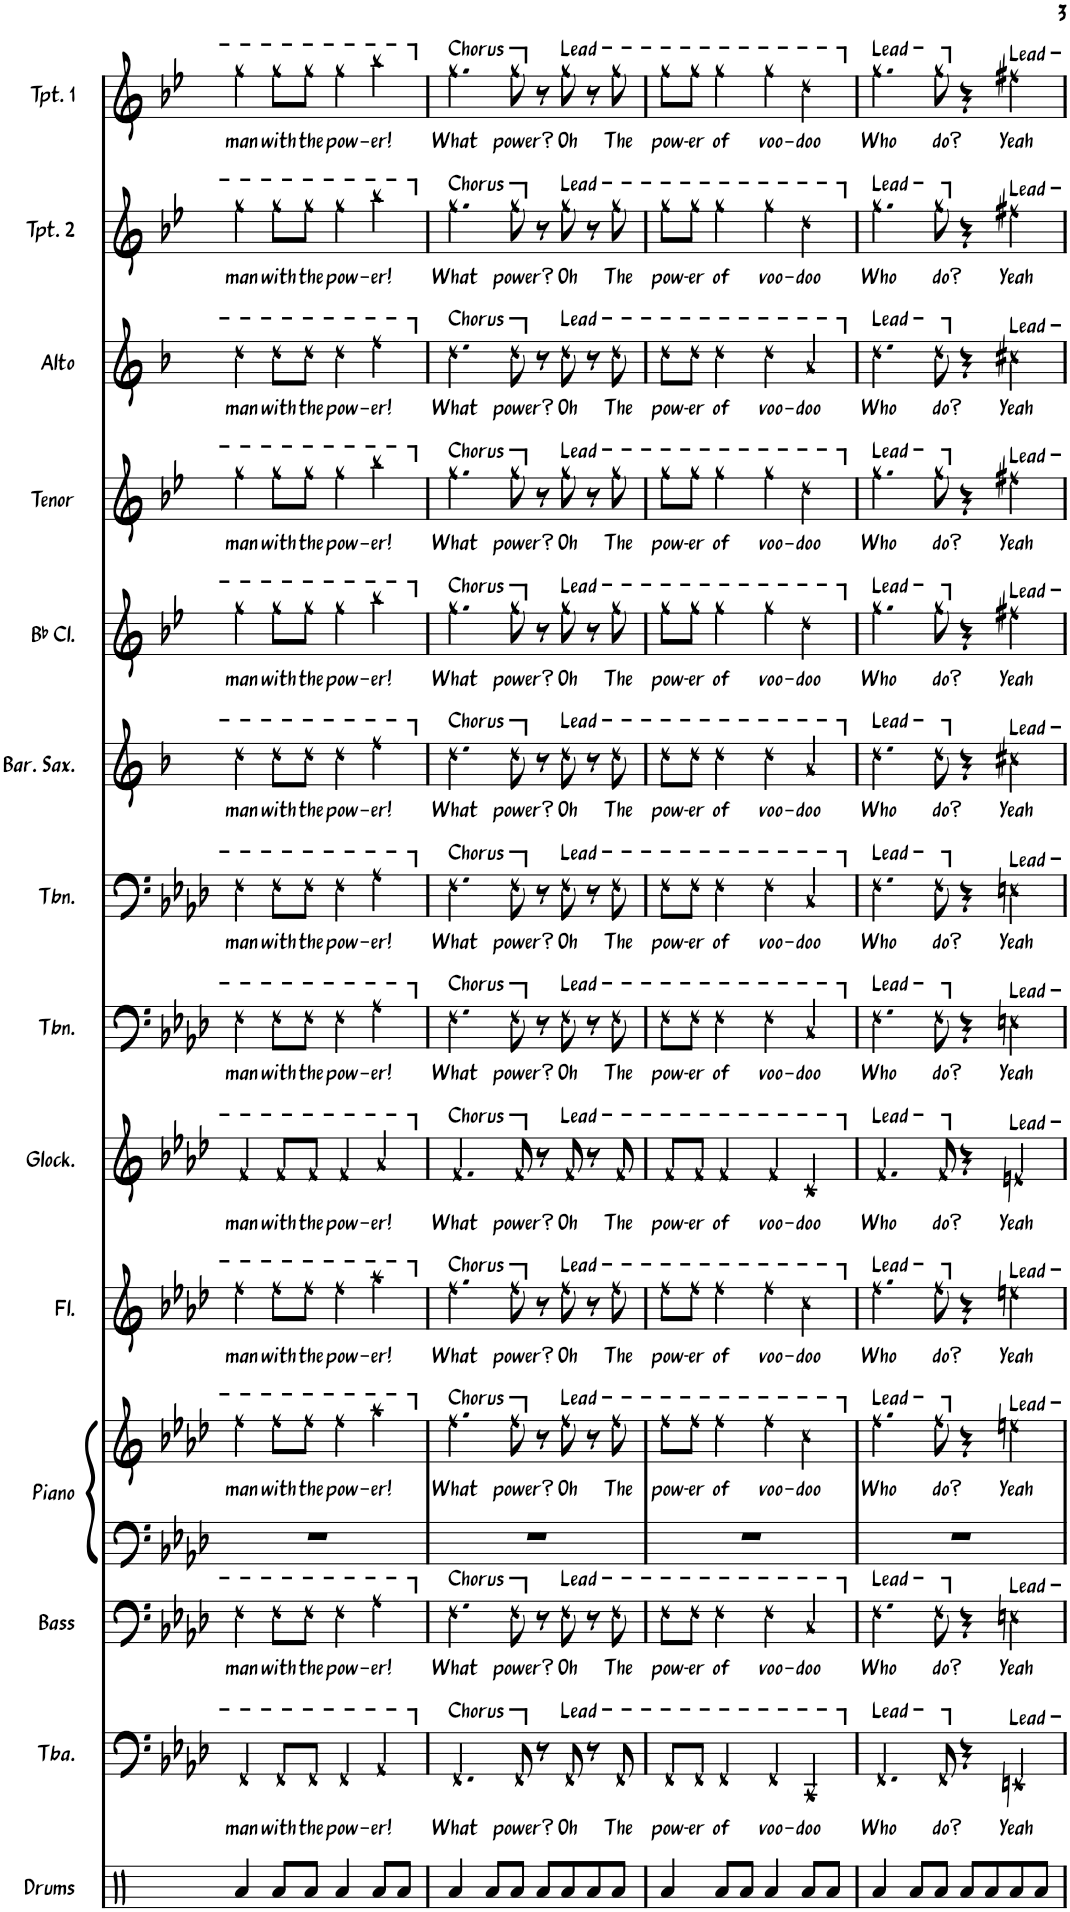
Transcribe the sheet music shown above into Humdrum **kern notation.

**kern	**kern	**text	**kern	**text	**kern	**kern	**text	**kern	**text	**kern	**text	**kern	**text	**kern	**text	**kern	**text	**kern	**text	**kern	**text	**kern	**text	**kern	**text	**kern	**text
*part14	*part13	*part13	*part12	*part12	*part11	*part11	*part11	*part10	*part10	*part9	*part9	*part8	*part8	*part7	*part7	*part6	*part6	*part5	*part5	*part4	*part4	*part3	*part3	*part2	*part2	*part1	*part1
*staff15	*staff14	*staff14	*staff13	*staff13	*staff12	*staff11	*staff11	*staff10	*staff10	*staff9	*staff9	*staff8	*staff8	*staff7	*staff7	*staff6	*staff6	*staff5	*staff5	*staff4	*staff4	*staff3	*staff3	*staff2	*staff2	*staff1	*staff1
*I"Drums	*I"Tuba	*	*I"Bass	*	*I"Piano	*	*	*I"Flute	*	*I"Glockenspiel	*	*I"Trombone	*	*I"Trombone	*	*I"Baritone Saxophone	*	*I"Bb Clarinet	*	*I"Tenor Sax	*	*I"Alto Sax	*	*I"Trumpet 2	*	*I"Trumpet 1	*
*I'Drums	*I'Tba.	*	*I'Bass	*	*I'Piano	*	*	*I'Fl.	*	*I'Glock.	*	*I'Tbn.	*	*I'Tbn.	*	*I'Bar. Sax.	*	*I'Bb Cl.	*	*I'Tenor	*	*I'Alto	*	*I'Tpt. 2	*	*I'Tpt. 1	*
!!LO:PB:g=z
*clefX	*clefF4	*	*clefF4	*	*clefF4	*clefG2	*	*clefG2	*	*clefG2	*	*clefF4	*	*clefF4	*	*clefG2	*	*clefG2	*	*clefG2	*	*clefG2	*	*clefG2	*	*clefG2	*
*	*	*	*Trd7c12	*	*	*	*	*	*	*Trd-14c-24	*	*	*	*	*	*Trd12c21	*	*Trd1c2	*	*Trd8c14	*	*Trd5c9	*	*Trd1c2	*	*Trd1c2	*
*k[]	*k[b-e-a-d-]	*	*k[b-e-a-d-]	*	*k[b-e-a-d-]	*k[b-e-a-d-]	*	*k[b-e-a-d-]	*	*k[b-e-a-d-]	*	*k[b-e-a-d-]	*	*k[b-e-a-d-]	*	*k[b-]	*	*k[b-e-]	*	*k[b-e-]	*	*k[b-]	*	*k[b-e-]	*	*k[b-e-]	*
*M4/4	*M4/4	*	*M4/4	*	*M4/4	*M4/4	*	*M4/4	*	*M4/4	*	*M4/4	*	*M4/4	*	*M4/4	*	*M4/4	*	*M4/4	*	*M4/4	*	*M4/4	*	*M4/4	*
=3	=3	=3	=3	=3	=3	=3	=3	=3	=3	=3	=3	=3	=3	=3	=3	=3	=3	=3	=3	=3	=3	=3	=3	=3	=3	=3	=3
!	!	!LO:LY:b	!	!LO:LY:b	!	!	!LO:LY:b	!	!LO:LY:b	!	!LO:LY:b	!	!LO:LY:b	!	!LO:LY:b	!	!LO:LY:b	!	!LO:LY:b	!	!LO:LY:b	!	!LO:LY:b	!	!LO:LY:b	!	!LO:LY:b
4Ra/	4FF/	man	4F\	man	1r	4ff\	man	4ff\	man	4f/	man	4F\	man	4F\	man	4dd\	man	4gg\	man	4gg\	man	4dd\	man	4gg\	man	4gg\	man
!	!	!LO:LY:b	!	!LO:LY:b	!	!	!LO:LY:b	!	!LO:LY:b	!	!LO:LY:b	!	!LO:LY:b	!	!LO:LY:b	!	!LO:LY:b	!	!LO:LY:b	!	!LO:LY:b	!	!LO:LY:b	!	!LO:LY:b	!	!LO:LY:b
8Ra/L	8FF/L	with	8F\L	with	.	8ff\L	with	8ff\L	with	8f/L	with	8F\L	with	8F\L	with	8dd\L	with	8gg\L	with	8gg\L	with	8dd\L	with	8gg\L	with	8gg\L	with
!	!	!LO:LY:b	!	!LO:LY:b	!	!	!LO:LY:b	!	!LO:LY:b	!	!LO:LY:b	!	!LO:LY:b	!	!LO:LY:b	!	!LO:LY:b	!	!LO:LY:b	!	!LO:LY:b	!	!LO:LY:b	!	!LO:LY:b	!	!LO:LY:b
8Ra/J	8FF/J	the	8F\J	the	.	8ff\J	the	8ff\J	the	8f/J	the	8F\J	the	8F\J	the	8dd\J	the	8gg\J	the	8gg\J	the	8dd\J	the	8gg\J	the	8gg\J	the
!	!	!LO:LY:b	!	!LO:LY:b	!	!	!LO:LY:b	!	!LO:LY:b	!	!LO:LY:b	!	!LO:LY:b	!	!LO:LY:b	!	!LO:LY:b	!	!LO:LY:b	!	!LO:LY:b	!	!LO:LY:b	!	!LO:LY:b	!	!LO:LY:b
4Ra/	4FF/	pow-	4F\	pow-	.	4ff\	pow-	4ff\	pow-	4f/	pow-	4F\	pow-	4F\	pow-	4dd\	pow-	4gg\	pow-	4gg\	pow-	4dd\	pow-	4gg\	pow-	4gg\	pow-
!	!	!LO:LY:b	!	!LO:LY:b	!	!	!LO:LY:b	!	!LO:LY:b	!	!LO:LY:b	!	!LO:LY:b	!	!LO:LY:b	!	!LO:LY:b	!	!LO:LY:b	!	!LO:LY:b	!	!LO:LY:b	!	!LO:LY:b	!	!LO:LY:b
8Ra/L	4AA-/	-er!	4A-\	-er!	.	4aa-\	-er!	4aa-\	-er!	4a-/	-er!	4A-\	-er!	4A-\	-er!	4ff\	-er!	4bb-\	-er!	4bb-\	-er!	4ff\	-er!	4bb-\	-er!	4bb-\	-er!
8Ra/J	.	.	.	.	.	.	.	.	.	.	.	.	.	.	.	.	.	.	.	.	.	.	.	.	.	.	.
=4	=4	=4	=4	=4	=4	=4	=4	=4	=4	=4	=4	=4	=4	=4	=4	=4	=4	=4	=4	=4	=4	=4	=4	=4	=4	=4	=4
!	!	!	!	!	!	!	!	!	!	!	!	!	!	!	!	!	!	!	!	!	!	!	!	!	!	!LO:TX:a:t=Chorus	!
!	!	!	!	!	!	!	!	!	!	!	!	!	!	!	!	!	!	!	!	!	!	!	!	!LO:TX:a:t=Chorus	!	!	!
!	!	!	!	!	!	!	!	!	!	!	!	!	!	!	!	!	!	!	!	!	!	!LO:TX:a:t=Chorus	!	!	!	!	!
!	!	!	!	!	!	!	!	!	!	!	!	!	!	!	!	!	!	!	!	!LO:TX:a:t=Chorus	!	!	!	!	!	!	!
!	!	!	!	!	!	!	!	!	!	!	!	!	!	!	!	!	!	!LO:TX:a:t=Chorus	!	!	!	!	!	!	!	!	!
!	!	!	!	!	!	!	!	!	!	!	!	!	!	!	!	!LO:TX:a:t=Chorus	!	!	!	!	!	!	!	!	!	!	!
!	!	!	!	!	!	!	!	!	!	!	!	!	!	!LO:TX:a:t=Chorus	!	!	!	!	!	!	!	!	!	!	!	!	!
!	!	!	!	!	!	!	!	!	!	!	!	!LO:TX:a:t=Chorus	!	!	!	!	!	!	!	!	!	!	!	!	!	!	!
!	!	!	!	!	!	!	!	!	!	!LO:TX:a:t=Chorus	!	!	!	!	!	!	!	!	!	!	!	!	!	!	!	!	!
!	!	!	!	!	!	!	!	!LO:TX:a:t=Chorus	!	!	!	!	!	!	!	!	!	!	!	!	!	!	!	!	!	!	!
!	!	!	!	!	!	!LO:TX:a:t=Chorus	!	!	!	!	!	!	!	!	!	!	!	!	!	!	!	!	!	!	!	!	!
!	!	!	!LO:TX:a:t=Chorus	!	!	!	!	!	!	!	!	!	!	!	!	!	!	!	!	!	!	!	!	!	!	!	!
!	!LO:TX:a:t=Chorus	!	!	!	!	!	!	!	!	!	!	!	!	!	!	!	!	!	!	!	!	!	!	!	!	!	!
!	!	!LO:LY:b	!	!LO:LY:b	!	!	!LO:LY:b	!	!LO:LY:b	!	!LO:LY:b	!	!LO:LY:b	!	!LO:LY:b	!	!LO:LY:b	!	!LO:LY:b	!	!LO:LY:b	!	!LO:LY:b	!	!LO:LY:b	!	!LO:LY:b
4Ra/	4.FF/	What	4.F\	What	1r	4.ff\	What	4.ff\	What	4.f/	What	4.F\	What	4.F\	What	4.dd\	What	4.gg\	What	4.gg\	What	4.dd\	What	4.gg\	What	4.gg\	What
8Ra/L	.	.	.	.	.	.	.	.	.	.	.	.	.	.	.	.	.	.	.	.	.	.	.	.	.	.	.
!	!	!LO:LY:b	!	!LO:LY:b	!	!	!LO:LY:b	!	!LO:LY:b	!	!LO:LY:b	!	!LO:LY:b	!	!LO:LY:b	!	!LO:LY:b	!	!LO:LY:b	!	!LO:LY:b	!	!LO:LY:b	!	!LO:LY:b	!	!LO:LY:b
8Ra/J	8FF/	power?	8F\	power?	.	8ff\	power?	8ff\	power?	8f/	power?	8F\	power?	8F\	power?	8dd\	power?	8gg\	power?	8gg\	power?	8dd\	power?	8gg\	power?	8gg\	power?
8Ra/L	8r	.	8r	.	.	8r	.	8r	.	8r	.	8r	.	8r	.	8r	.	8r	.	8r	.	8r	.	8r	.	8r	.
!	!	!	!	!	!	!	!	!	!	!	!	!	!	!	!	!	!	!	!	!	!	!	!	!	!	!LO:TX:a:t=Lead	!
!	!	!	!	!	!	!	!	!	!	!	!	!	!	!	!	!	!	!	!	!	!	!	!	!LO:TX:a:t=Lead	!	!	!
!	!	!	!	!	!	!	!	!	!	!	!	!	!	!	!	!	!	!	!	!	!	!LO:TX:a:t=Lead	!	!	!	!	!
!	!	!	!	!	!	!	!	!	!	!	!	!	!	!	!	!	!	!	!	!LO:TX:a:t=Lead	!	!	!	!	!	!	!
!	!	!	!	!	!	!	!	!	!	!	!	!	!	!	!	!	!	!LO:TX:a:t=Lead	!	!	!	!	!	!	!	!	!
!	!	!	!	!	!	!	!	!	!	!	!	!	!	!	!	!LO:TX:a:t=Lead	!	!	!	!	!	!	!	!	!	!	!
!	!	!	!	!	!	!	!	!	!	!	!	!	!	!LO:TX:a:t=Lead	!	!	!	!	!	!	!	!	!	!	!	!	!
!	!	!	!	!	!	!	!	!	!	!	!	!LO:TX:a:t=Lead	!	!	!	!	!	!	!	!	!	!	!	!	!	!	!
!	!	!	!	!	!	!	!	!	!	!LO:TX:a:t=Lead	!	!	!	!	!	!	!	!	!	!	!	!	!	!	!	!	!
!	!	!	!	!	!	!	!	!LO:TX:a:t=Lead	!	!	!	!	!	!	!	!	!	!	!	!	!	!	!	!	!	!	!
!	!	!	!	!	!	!LO:TX:a:t=Lead	!	!	!	!	!	!	!	!	!	!	!	!	!	!	!	!	!	!	!	!	!
!	!	!	!LO:TX:a:t=Lead	!	!	!	!	!	!	!	!	!	!	!	!	!	!	!	!	!	!	!	!	!	!	!	!
!	!LO:TX:a:t=Lead	!	!	!	!	!	!	!	!	!	!	!	!	!	!	!	!	!	!	!	!	!	!	!	!	!	!
!	!	!LO:LY:b	!	!LO:LY:b	!	!	!LO:LY:b	!	!LO:LY:b	!	!LO:LY:b	!	!LO:LY:b	!	!LO:LY:b	!	!LO:LY:b	!	!LO:LY:b	!	!LO:LY:b	!	!LO:LY:b	!	!LO:LY:b	!	!LO:LY:b
8Ra/	8FF/	Oh	8F\	Oh	.	8ff\	Oh	8ff\	Oh	8f/	Oh	8F\	Oh	8F\	Oh	8dd\	Oh	8gg\	Oh	8gg\	Oh	8dd\	Oh	8gg\	Oh	8gg\	Oh
8Ra/	8r	.	8r	.	.	8r	.	8r	.	8r	.	8r	.	8r	.	8r	.	8r	.	8r	.	8r	.	8r	.	8r	.
!	!	!LO:LY:b	!	!LO:LY:b	!	!	!LO:LY:b	!	!LO:LY:b	!	!LO:LY:b	!	!LO:LY:b	!	!LO:LY:b	!	!LO:LY:b	!	!LO:LY:b	!	!LO:LY:b	!	!LO:LY:b	!	!LO:LY:b	!	!LO:LY:b
8Ra/J	8FF/	The	8F\	The	.	8ff\	The	8ff\	The	8f/	The	8F\	The	8F\	The	8dd\	The	8gg\	The	8gg\	The	8dd\	The	8gg\	The	8gg\	The
=5	=5	=5	=5	=5	=5	=5	=5	=5	=5	=5	=5	=5	=5	=5	=5	=5	=5	=5	=5	=5	=5	=5	=5	=5	=5	=5	=5
!	!	!LO:LY:b	!	!LO:LY:b	!	!	!LO:LY:b	!	!LO:LY:b	!	!LO:LY:b	!	!LO:LY:b	!	!LO:LY:b	!	!LO:LY:b	!	!LO:LY:b	!	!LO:LY:b	!	!LO:LY:b	!	!LO:LY:b	!	!LO:LY:b
4Ra/	8FF/L	-pow-	8F\L	-pow-	1r	8ff\L	-pow-	8ff\L	-pow-	8f/L	-pow-	8F\L	-pow-	8F\L	-pow-	8dd\L	-pow-	8gg\L	-pow-	8gg\L	-pow-	8dd\L	-pow-	8gg\L	-pow-	8gg\L	-pow-
!	!	!LO:LY:b	!	!LO:LY:b	!	!	!LO:LY:b	!	!LO:LY:b	!	!LO:LY:b	!	!LO:LY:b	!	!LO:LY:b	!	!LO:LY:b	!	!LO:LY:b	!	!LO:LY:b	!	!LO:LY:b	!	!LO:LY:b	!	!LO:LY:b
.	8FF/J	-er	8F\J	-er	.	8ff\J	-er	8ff\J	-er	8f/J	-er	8F\J	-er	8F\J	-er	8dd\J	-er	8gg\J	-er	8gg\J	-er	8dd\J	-er	8gg\J	-er	8gg\J	-er
!	!	!LO:LY:b	!	!LO:LY:b	!	!	!LO:LY:b	!	!LO:LY:b	!	!LO:LY:b	!	!LO:LY:b	!	!LO:LY:b	!	!LO:LY:b	!	!LO:LY:b	!	!LO:LY:b	!	!LO:LY:b	!	!LO:LY:b	!	!LO:LY:b
8Ra/L	4FF/	of	4F\	of	.	4ff\	of	4ff\	of	4f/	of	4F\	of	4F\	of	4dd\	of	4gg\	of	4gg\	of	4dd\	of	4gg\	of	4gg\	of
8Ra/J	.	.	.	.	.	.	.	.	.	.	.	.	.	.	.	.	.	.	.	.	.	.	.	.	.	.	.
!	!	!LO:LY:b	!	!LO:LY:b	!	!	!LO:LY:b	!	!LO:LY:b	!	!LO:LY:b	!	!LO:LY:b	!	!LO:LY:b	!	!LO:LY:b	!	!LO:LY:b	!	!LO:LY:b	!	!LO:LY:b	!	!LO:LY:b	!	!LO:LY:b
4Ra/	4FF/	voo-	4F\	voo-	.	4ff\	voo-	4ff\	voo-	4f/	voo-	4F\	voo-	4F\	voo-	4dd\	voo-	4gg\	voo-	4gg\	voo-	4dd\	voo-	4gg\	voo-	4gg\	voo-
!	!	!LO:LY:b	!	!LO:LY:b	!	!	!LO:LY:b	!	!LO:LY:b	!	!LO:LY:b	!	!LO:LY:b	!	!LO:LY:b	!	!LO:LY:b	!	!LO:LY:b	!	!LO:LY:b	!	!LO:LY:b	!	!LO:LY:b	!	!LO:LY:b
8Ra/L	4CC/	-doo	4C/	-doo	.	4cc\	-doo	4cc\	-doo	4c/	-doo	4C/	-doo	4C/	-doo	4a/	-doo	4dd\	-doo	4dd\	-doo	4a/	-doo	4dd\	-doo	4dd\	-doo
8Ra/J	.	.	.	.	.	.	.	.	.	.	.	.	.	.	.	.	.	.	.	.	.	.	.	.	.	.	.
=6	=6	=6	=6	=6	=6	=6	=6	=6	=6	=6	=6	=6	=6	=6	=6	=6	=6	=6	=6	=6	=6	=6	=6	=6	=6	=6	=6
!	!	!	!	!	!	!	!	!	!	!	!	!	!	!	!	!	!	!	!	!	!	!	!	!	!	!LO:TX:a:t=Lead	!
!	!	!	!	!	!	!	!	!	!	!	!	!	!	!	!	!	!	!	!	!	!	!	!	!LO:TX:a:t=Lead	!	!	!
!	!	!	!	!	!	!	!	!	!	!	!	!	!	!	!	!	!	!	!	!	!	!LO:TX:a:t=Lead	!	!	!	!	!
!	!	!	!	!	!	!	!	!	!	!	!	!	!	!	!	!	!	!	!	!LO:TX:a:t=Lead	!	!	!	!	!	!	!
!	!	!	!	!	!	!	!	!	!	!	!	!	!	!	!	!	!	!LO:TX:a:t=Lead	!	!	!	!	!	!	!	!	!
!	!	!	!	!	!	!	!	!	!	!	!	!	!	!	!	!LO:TX:a:t=Lead	!	!	!	!	!	!	!	!	!	!	!
!	!	!	!	!	!	!	!	!	!	!	!	!	!	!LO:TX:a:t=Lead	!	!	!	!	!	!	!	!	!	!	!	!	!
!	!	!	!	!	!	!	!	!	!	!	!	!LO:TX:a:t=Lead	!	!	!	!	!	!	!	!	!	!	!	!	!	!	!
!	!	!	!	!	!	!	!	!	!	!LO:TX:a:t=Lead	!	!	!	!	!	!	!	!	!	!	!	!	!	!	!	!	!
!	!	!	!	!	!	!	!	!LO:TX:a:t=Lead	!	!	!	!	!	!	!	!	!	!	!	!	!	!	!	!	!	!	!
!	!	!	!	!	!	!LO:TX:a:t=Lead	!	!	!	!	!	!	!	!	!	!	!	!	!	!	!	!	!	!	!	!	!
!	!	!	!LO:TX:a:t=Lead	!	!	!	!	!	!	!	!	!	!	!	!	!	!	!	!	!	!	!	!	!	!	!	!
!	!LO:TX:a:t=Lead	!	!	!	!	!	!	!	!	!	!	!	!	!	!	!	!	!	!	!	!	!	!	!	!	!	!
!	!	!LO:LY:b	!	!LO:LY:b	!	!	!LO:LY:b	!	!LO:LY:b	!	!LO:LY:b	!	!LO:LY:b	!	!LO:LY:b	!	!LO:LY:b	!	!LO:LY:b	!	!LO:LY:b	!	!LO:LY:b	!	!LO:LY:b	!	!LO:LY:b
4Ra/	4.FF/	Who	4.F\	Who	1r	4.ff\	Who	4.ff\	Who	4.f/	Who	4.F\	Who	4.F\	Who	4.dd\	Who	4.gg\	Who	4.gg\	Who	4.dd\	Who	4.gg\	Who	4.gg\	Who
8Ra/L	.	.	.	.	.	.	.	.	.	.	.	.	.	.	.	.	.	.	.	.	.	.	.	.	.	.	.
!	!	!LO:LY:b	!	!LO:LY:b	!	!	!LO:LY:b	!	!LO:LY:b	!	!LO:LY:b	!	!LO:LY:b	!	!LO:LY:b	!	!LO:LY:b	!	!LO:LY:b	!	!LO:LY:b	!	!LO:LY:b	!	!LO:LY:b	!	!LO:LY:b
8Ra/J	8FF/	do?	8F\	do?	.	8ff\	do?	8ff\	do?	8f/	do?	8F\	do?	8F\	do?	8dd\	do?	8gg\	do?	8gg\	do?	8dd\	do?	8gg\	do?	8gg\	do?
8Ra/L	4r	.	4r	.	.	4r	.	4r	.	4r	.	4r	.	4r	.	4r	.	4r	.	4r	.	4r	.	4r	.	4r	.
8Ra/	.	.	.	.	.	.	.	.	.	.	.	.	.	.	.	.	.	.	.	.	.	.	.	.	.	.	.
!	!	!	!	!	!	!	!	!	!	!	!	!	!	!	!	!	!	!	!	!	!	!	!	!	!	!LO:TX:a:t=Lead	!
!	!	!	!	!	!	!	!	!	!	!	!	!	!	!	!	!	!	!	!	!	!	!	!	!LO:TX:a:t=Lead	!	!	!
!	!	!	!	!	!	!	!	!	!	!	!	!	!	!	!	!	!	!	!	!	!	!LO:TX:a:t=Lead	!	!	!	!	!
!	!	!	!	!	!	!	!	!	!	!	!	!	!	!	!	!	!	!	!	!LO:TX:a:t=Lead	!	!	!	!	!	!	!
!	!	!	!	!	!	!	!	!	!	!	!	!	!	!	!	!	!	!LO:TX:a:t=Lead	!	!	!	!	!	!	!	!	!
!	!	!	!	!	!	!	!	!	!	!	!	!	!	!	!	!LO:TX:a:t=Lead	!	!	!	!	!	!	!	!	!	!	!
!	!	!	!	!	!	!	!	!	!	!	!	!	!	!LO:TX:a:t=Lead	!	!	!	!	!	!	!	!	!	!	!	!	!
!	!	!	!	!	!	!	!	!	!	!	!	!LO:TX:a:t=Lead	!	!	!	!	!	!	!	!	!	!	!	!	!	!	!
!	!	!	!	!	!	!	!	!	!	!LO:TX:a:t=Lead	!	!	!	!	!	!	!	!	!	!	!	!	!	!	!	!	!
!	!	!	!	!	!	!	!	!LO:TX:a:t=Lead	!	!	!	!	!	!	!	!	!	!	!	!	!	!	!	!	!	!	!
!	!	!	!	!	!	!LO:TX:a:t=Lead	!	!	!	!	!	!	!	!	!	!	!	!	!	!	!	!	!	!	!	!	!
!	!	!	!LO:TX:a:t=Lead	!	!	!	!	!	!	!	!	!	!	!	!	!	!	!	!	!	!	!	!	!	!	!	!
!	!LO:TX:a:t=Lead	!	!	!	!	!	!	!	!	!	!	!	!	!	!	!	!	!	!	!	!	!	!	!	!	!	!
!	!	!LO:LY:b	!	!LO:LY:b	!	!	!LO:LY:b	!	!LO:LY:b	!	!LO:LY:b	!	!LO:LY:b	!	!LO:LY:b	!	!LO:LY:b	!	!LO:LY:b	!	!LO:LY:b	!	!LO:LY:b	!	!LO:LY:b	!	!LO:LY:b
8Ra/	4EEn/	Yeah	4En\	Yeah	.	4een\	Yeah	4een\	Yeah	4en/	Yeah	4En\	Yeah	4En\	Yeah	4cc#X\	Yeah	4ff#X\	Yeah	4ff#X\	Yeah	4cc#X\	Yeah	4ff#X\	Yeah	4ff#X\	Yeah
8Ra/J	.	.	.	.	.	.	.	.	.	.	.	.	.	.	.	.	.	.	.	.	.	.	.	.	.	.	.
=	=	=	=	=	=	=	=	=	=	=	=	=	=	=	=	=	=	=	=	=	=	=	=	=	=	=	=
*-	*-	*-	*-	*-	*-	*-	*-	*-	*-	*-	*-	*-	*-	*-	*-	*-	*-	*-	*-	*-	*-	*-	*-	*-	*-	*-	*-
